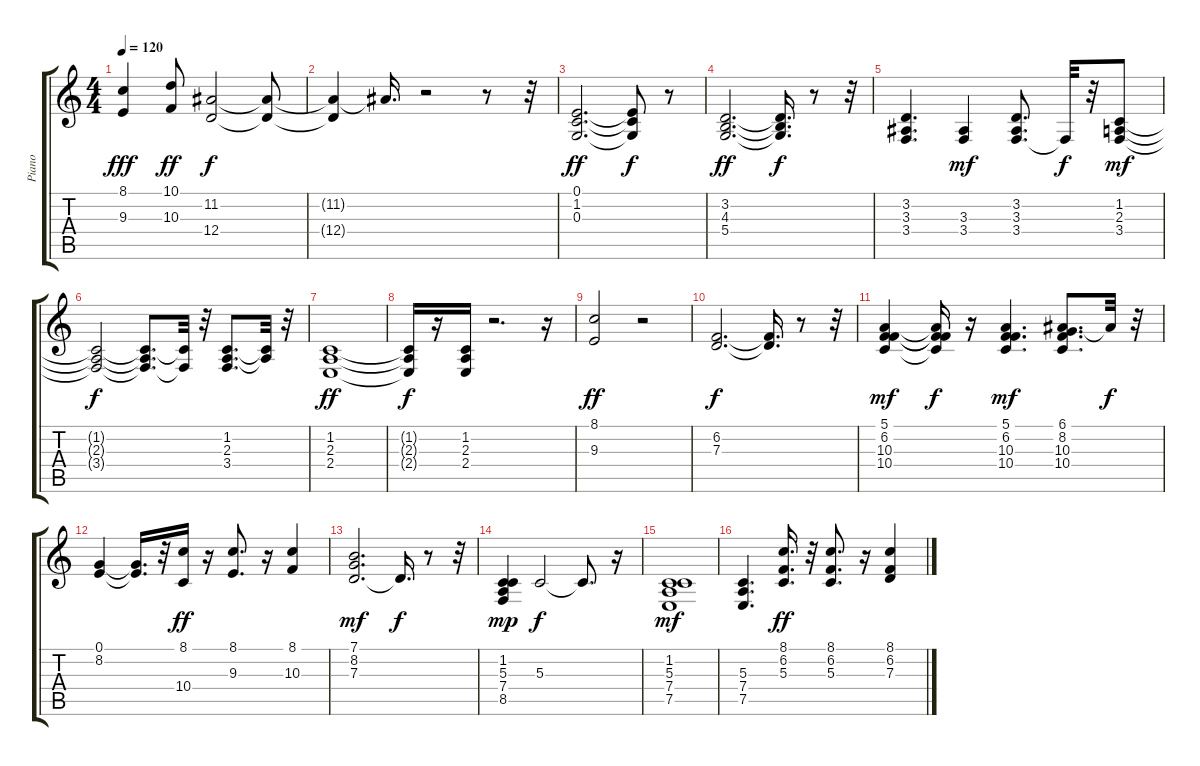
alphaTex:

\track ("Piano" "Piano") {instrument acousticgrandpiano}
\staff {score tabs}
\tuning (E4 B3 G3 D3 A2 E2) {hide}
\ts (4 4)
\tempo 120
\clef g2
\ks c
(8.1 9.3).4{dy fff} (10.1 10.3).8{dy ff} (11.2 12.4).2{dy f} (11.2{t} 12.4{t}).8 |
(11.2{t} 12.4{t}).4 11.2{t}.16{d} r.2 r.8 r.32 |
(0.1 1.2 0.3).2{d dy ff} (0.1{t} 1.2{t} 0.3{t}).8{dy f} r.8 |
(3.2 4.3 5.4).2{d dy ff} (3.2{t} 4.3{t} 5.4{t}).16{d dy f} r.8 r.32 |
(3.2 3.3 3.4).4{d} (3.3 3.4).4{dy mf} (3.2 3.3 3.4).8{d} 3.4{t}.32{dy f} r.32 (1.2 2.3 3.4).8{dy mf} |
(1.2{t} 2.3{t} 3.4{t}).2{dy f} (1.2{t} 2.3{t} 3.4{t}).8{d} (1.2{t} 3.4{t}).32 r.32 (1.2 2.3 3.4).8{d} (1.2{t} 2.3{t}).32 r.32 |
(1.2 2.3 2.4).1{dy ff} |
(1.2{t} 2.3{t} 2.4{t}).16{dy f} r.16 (1.2 2.3 2.4).16 r.2{d} r.16 |
(8.1 9.3).2{dy ff} r.2 |
(6.2 7.3).2{d dy f} (6.2{t} 7.3{t}).16{d} r.8 r.32 |
(5.1 6.2 10.3 10.4).4{dy mf} (5.1{t} 6.2{t} 10.3{t} 10.4{t}).16{dy f} r.16 (5.1 6.2 10.3 10.4).4{d dy mf} (6.1 8.2 10.3 10.4).8{d} 6.1{t}.32{dy f} r.32 |
(0.1 8.2).4 (0.1{t} 8.2{t}).16{d} r.32 (8.1 10.4).16{dy ff} r.16 (8.1 9.3).8{d} r.16 (8.1 10.3).4 |
(7.1 8.2 7.3).2{d dy mf} 7.3{t}.16{d dy f} r.8 r.32 |
(1.2 5.3 7.4 8.5).4{dy mp} 5.3.2{dy f} 5.3{t}.8{d} r.16 |
(1.2 5.3 7.4 7.5).1{dy mf} |
(5.3 7.4 7.5).4{d} (8.1 6.2 5.3).16{d dy ff} r.32 (8.1 6.2 5.3).8{d} r.16 (8.1 6.2 7.3).4
